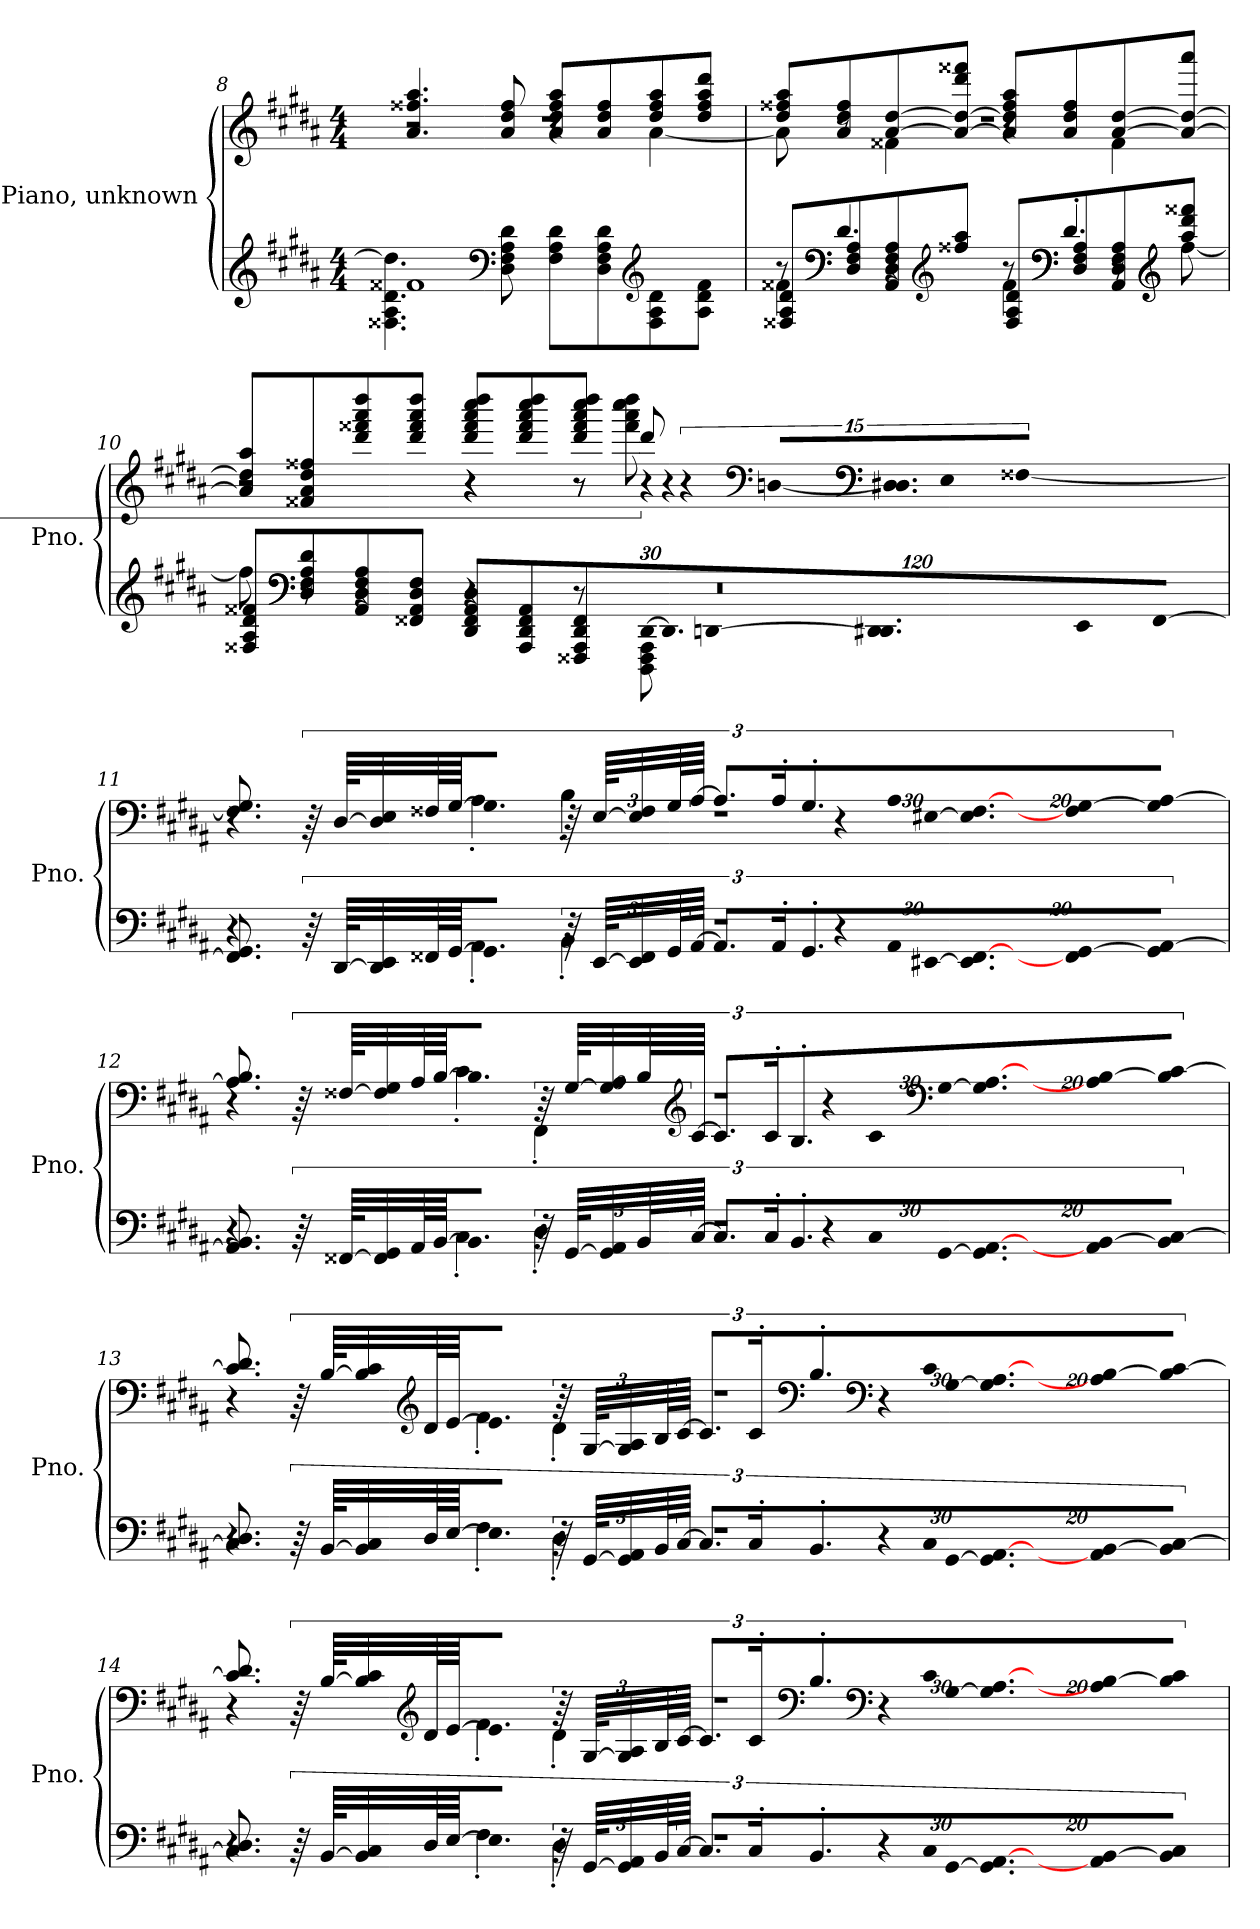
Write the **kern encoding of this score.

**kern	**kern
*part1	*part1
*staff2	*staff1
*I"Piano, unknown	*
*I'Pno.	*
*clefG2	*clefG2
*k[f#c#g#d#a#]	*k[f#c#g#d#a#]
*M4/4	*M4/4
=8	=8
*^	*^
*	*	*	*^
1f##X	4.F##X\ 4.A#\ 4.d#\ 4.dd#\]	1r	2r	4.a#/ 4.ff##X/ 4.aa#/
*clefF4	*	*	*	*
.	8D#\ 8F##\ 8A#\ 8d#\	.	.	8a#/ 8dd#/ 8ff##/
.	8F##\ 8A#\ 8d#\L	.	4r	8a#/ 8dd#/ 8ff##/ 8aa#/L
.	8D#\ 8F##\ 8A#\ 8d#\	.	.	8a#/ 8dd#/ 8ff##/
*clefG2	*	*	*	*
.	8F##\ 8A#\ 8d#\	.	[4a#\	8dd#/ 8ff##/ 8aa#/
.	8A#\ 8d#\ 8f##\J	.	.	8dd#/ 8ff##/ 8aa#/ 8ddd#/J
!!LO:PB:g=z	!!	!!
=9	=9	=9	=9	=9
*	*^	*	*	*
8r	4f##X\	8F##X/ 8A#/ 8d#/L	1r	8a#\]	8dd#/ 8ff##X/ 8aa#/L
*clefF4	*	*	*	*	*
4.d#/	.	8D#/ 8F##/ 8A#/	.	8r	8a#/ 8dd#/ 8ff##/
.	4r	8AA#/ 8D#/ 8F##/ 8A#/	.	4f##X\	[8a#/ [8dd#/
*clefG2	*	*	*	*	*
.	.	8ff##X/ 8aa#/J	.	.	8a#/_ 8dd#/_ 8ddd#/ 8fff##X/J
8r	4f##\	8F##/ 8A#/ 8d#/L	.	4r	8a#/] 8dd#/] 8ff##/ 8aa#/L
*clefF4	*	*	*	*	*
4.d#'/	.	8D#/ 8F##/ 8A#/	.	.	8a#/ 8dd#/ 8ff##/
.	8r	8AA#/ 8D#/ 8F##/ 8A#/	.	4f##\	[8a#/ [8dd#/
*clefG2	*	*	*	*	*
.	[8ff##\	8aa#/ 8ddd#/ 8fff##X/J	.	.	8a#/_ 8dd#/_ 8aaa#/J
!!LO:LB:g=z	!!	!!
=10	=10	=10	=10	=10	=10
1r	8ff##\]	8F##X/ 8A#/ 8d#/ 8f##X/L	2r	2r	8a#/] 8dd#/] 8aa#/L
*clefF4	*	*	*	*	*
.	8r	8D#/ 8F##/ 8A#/ 8d#/	.	.	8f##X/ 8a#/ 8dd#/ 8ff##X/
.	4r	8AA#/ 8D#/ 8F##/ 8A#/	.	.	8ddd#/ 8fff##X/ 8aaa#/ 8dddd#/
.	.	8FF##X/ 8AA#/ 8D#/ 8F##/J	.	.	8ddd#/ 8fff##/ 8aaa#/ 8dddd#/J
.	4r	8DD#/ 8FF##/ 8AA#/ 8D#/L	4r	4r	8ddd#/ 8fff##/ 8aaa#/ 8cccc#/ 8dddd#/L
.	.	8AAA#/ 8DD#/ 8FF##/ 8AA#/	.	.	8ddd#/ 8fff##/ 8aaa#/ 8cccc#/ 8dddd#/
.	8r	8FFF##X/ 8AAA#/ 8DD#/ 8FF##/	8r	8r	8ddd#/ 8fff##/ 8aaa#/ 8cccc#/ 8dddd#/J
*	*	*Xbrackettup	*	*	*
!	!	!LO:N:vis=64	!	!	!LO:N:vis=64
.	8DDD#\ 8FFF##\ 8AAA#\	[960%17DD#/KLL	8ddd#/	8fff##\ 8aaa#\ 8cccc#\ 8dddd#\	960%17r
!	!	!LO:N:vis=32.	!	!	!LO:N:vis=64
.	.	1920%103DD#/]	.	.	960%17r
.	.	.	.	.	1920ryy
!	!	!	!	!	!LO:N:vis=32
.	.	.	.	.	640%23r
*	*	*	*clefF4	*	*
!	!	!LO:N:vis=256	!	!	!
.	.	[1920%17DDn/KL	.	.	.
!	!	!	!	!	!LO:N:vis=256
.	.	.	.	.	[1920%17Dn/KLLLL
!	!	!LO:N:vis=64.	!	!	!
.	.	640%17DD/] 640%17DD#X/	.	.	.
!	!	!	!	!	!LO:N:vis=64.
.	.	.	.	.	640%17D/] 640%17D#X/
.	.	1920ryy	.	.	.
!	!	!LO:N:vis=256	!	!	!LO:N:vis=256
.	.	1920%17EE/L	.	.	1920%17E/L
!	!	!LO:N:vis=256	!	!	!LO:N:vis=256
.	.	[1920%17FF##/JJJJJ	.	.	[1920%17F##X/JJJJJ
!!LO:LB:g=z	!!	!!
=11	=11	=11	=11	=11	=11
1r	4r	8.FF##/] 8.GG#/	1r	4r	8.F##/] 8.G#/
*	*	*brackettup	*	*	*
.	.	96r	.	.	96r
.	.	[96DD#/KLLL	.	.	[96D#/KLLL
.	.	48DD#/] 48EE/	.	.	48D#/] 48E/
.	.	96FF##X/L	.	.	96F##X/L
.	.	[96GG#/JJJ	.	.	[96G#/JJJ
.	4AA#'\	8.GG#/J]	.	4A#'\	8.G#/J]
.	.	96r	.	.	96r
.	.	[96EE/KLLL	.	.	[96E/KLLL
.	.	48EE/] 48FF##/	.	.	48E/] 48F##/
.	.	96GG#/L	.	.	96G#/L
.	.	[96AA#/JJJJ	.	.	[96A#/JJJJ
.	4BB'\	8.AA#/L]	.	4B'\	8.A#/L]
.	.	16AA#'/K	.	.	16A#'/K
.	4r	8.GG#'/	.	4r	8.G#'/
*	*	*Xbrackettup	*	*	*
!	!	!LO:N:vis=256	!	!	!
*	*	*	*	*	*Xbrackettup
!	!	!	!	!	!LO:N:vis=256
.	.	1920%17AA#/LLLL	.	.	1920%17A#/LLLL
!	!	!LO:N:vis=256	!	!	!LO:N:vis=256
.	.	[1920%17EE#X/J	.	.	[1920%17E#X/J
!	!	!LO:N:vis=64.	!	!	!LO:N:vis=64.
.	.	640%17EE#/] [640%17FF##/	.	.	640%17E#/] [640%17F##/
.	.	1920ryy	.	.	1920ryy
!	!	!LO:N:vis=256	!	!	!LO:N:vis=256
.	.	1920%17FF##/] [1920%17GG#/L	.	.	1920%17F##/] [1920%17G#/L
!	!	!LO:N:vis=256	!	!	!LO:N:vis=256
.	.	1920%17GG#/] [1920%17AA#/JJJJJ	.	.	1920%17G#/] [1920%17A#/JJJJJ
!!LO:LB:g=z	!!	!!
=12	=12	=12	=12	=12	=12
1r	4r	8.AA#/] 8.BB/	1r	4r	8.A#/] 8.B/
*	*	*brackettup	*	*	*brackettup
.	.	96r	.	.	96r
.	.	[96FF##X/KLLL	.	.	[96F##X/KLLL
.	.	48FF##/] 48GG#/	.	.	48F##/] 48G#/
.	.	96AA#/L	.	.	96A#/L
.	.	[96BB/JJJ	.	.	[96B/JJJ
.	4C#'\	8.BB/J]	.	4c#'\	8.B/J]
.	.	96r	.	.	96r
.	.	[96GG#/KLLL	.	.	[96G#/KLLL
.	.	48GG#/] 48AA#/	.	.	48G#/] 48A#/
.	.	96BB/L	.	.	96B/L
*	*	*	*clefG2	*	*
.	.	[96C#/JJJJ	.	.	[96c#/JJJJ
.	4D#'\	8.C#/L]	.	4d#'\	8.c#/L]
.	.	16C#'/K	.	.	16c#'/K
.	4r	8.BB'/	.	4r	8.B'/
*	*	*Xbrackettup	*	*	*
!	!	!LO:N:vis=256	!	!	!
*	*	*	*	*	*Xbrackettup
!	!	!	!	!	!LO:N:vis=256
.	.	1920%17C#/LLLL	.	.	1920%17c#/LLLL
*	*	*	*clefF4	*	*
!	!	!LO:N:vis=256	!	!	!LO:N:vis=256
.	.	[1920%17GG#/J	.	.	[1920%17G#/J
!	!	!LO:N:vis=64.	!	!	!LO:N:vis=64.
.	.	640%17GG#/] [640%17AA#/	.	.	640%17G#/] [640%17A#/
.	.	1920ryy	.	.	1920ryy
!	!	!LO:N:vis=256	!	!	!LO:N:vis=256
.	.	1920%17AA#/] [1920%17BB/L	.	.	1920%17A#/] [1920%17B/L
!	!	!LO:N:vis=256	!	!	!LO:N:vis=256
.	.	1920%17BB/] [1920%17C#/JJJJJ	.	.	1920%17B/] [1920%17c#/JJJJJ
!!LO:LB:g=z	!!	!!
=13	=13	=13	=13	=13	=13
1r	4r	8.C#/] 8.D#/	1r	4r	8.c#/] 8.d#/
*	*	*brackettup	*	*	*brackettup
.	.	96r	.	.	96r
.	.	[96BB/KLLL	.	.	[96B/KLLL
.	.	48BB/] 48C#/	.	.	48B/] 48c#/
*	*	*	*clefG2	*	*
.	.	96D#/L	.	.	96d#/L
.	.	[96E/JJJ	.	.	[96e/JJJ
.	4F#'\	8.E/J]	.	4f#'\	8.e/J]
.	.	96r	.	.	96r
.	.	[96GG#/KLLL	.	.	[96G#/KLLL
.	.	48GG#/] 48AA#/	.	.	48G#/] 48A#/
.	.	96BB/L	.	.	96B/L
.	.	[96C#/JJJJ	.	.	[96c#/JJJJ
.	4D#'\	8.C#/L]	.	4d#'\	8.c#/L]
.	.	16C#'/K	.	.	16c#'/K
*	*	*	*clefF4	*	*
.	4r	8.BB'/	.	4r	8.B'/
*	*	*Xbrackettup	*	*	*
!	!	!LO:N:vis=256	!	!	!
*	*	*	*	*	*Xbrackettup
!	!	!	!	!	!LO:N:vis=256
.	.	1920%17C#/LLLL	.	.	1920%17c#/LLLL
!	!	!LO:N:vis=256	!	!	!LO:N:vis=256
.	.	[1920%17GG#/J	.	.	[1920%17G#/J
!	!	!LO:N:vis=64.	!	!	!LO:N:vis=64.
.	.	640%17GG#/] [640%17AA#/	.	.	640%17G#/] [640%17A#/
.	.	1920ryy	.	.	1920ryy
!	!	!LO:N:vis=256	!	!	!LO:N:vis=256
.	.	1920%17AA#/] [1920%17BB/L	.	.	1920%17A#/] [1920%17B/L
!	!	!LO:N:vis=256	!	!	!LO:N:vis=256
.	.	1920%17BB/] [1920%17C#/JJJJJ	.	.	1920%17B/] [1920%17c#/JJJJJ
!!LO:LB:g=z	!!	!!
=14	=14	=14	=14	=14	=14
1r	4r	8.C#/] 8.D#/	1r	4r	8.c#/] 8.d#/
*	*	*brackettup	*	*	*brackettup
.	.	96r	.	.	96r
.	.	[96BB/KLLL	.	.	[96B/KLLL
.	.	48BB/] 48C#/	.	.	48B/] 48c#/
*	*	*	*clefG2	*	*
.	.	96D#/L	.	.	96d#/L
.	.	[96E/JJJ	.	.	[96e/JJJ
.	4F#'\	8.E/J]	.	4f#'\	8.e/J]
.	.	96r	.	.	96r
.	.	[96GG#/KLLL	.	.	[96G#/KLLL
.	.	48GG#/] 48AA#/	.	.	48G#/] 48A#/
.	.	96BB/L	.	.	96B/L
.	.	[96C#/JJJJ	.	.	[96c#/JJJJ
.	4D#'\	8.C#/L]	.	4d#'\	8.c#/L]
.	.	16C#'/K	.	.	16c#'/K
*	*	*	*clefF4	*	*
.	4r	8.BB'/	.	4r	8.B'/
*	*	*Xbrackettup	*	*	*
!	!	!LO:N:vis=256	!	!	!
*	*	*	*	*	*Xbrackettup
!	!	!	!	!	!LO:N:vis=256
.	.	1920%17C#/LLLL	.	.	1920%17c#/LLLL
!	!	!LO:N:vis=256	!	!	!LO:N:vis=256
.	.	[1920%17GG#/J	.	.	[1920%17G#/J
!	!	!LO:N:vis=64.	!	!	!LO:N:vis=64.
.	.	640%17GG#/] [640%17AA#/	.	.	640%17G#/] [640%17A#/
.	.	1920ryy	.	.	1920ryy
!	!	!LO:N:vis=256	!	!	!LO:N:vis=256
.	.	1920%17AA#/] [1920%17BB/L	.	.	1920%17A#/] [1920%17B/L
!	!	!LO:N:vis=256	!	!	!LO:N:vis=256
.	.	1920%17BB/] [1920%17C#/JJJJJ	.	.	1920%17B/] [1920%17c#/JJJJJ
*v	*v	*v	*	*	*
*	*v	*v	*v
=	=
*-	*-
